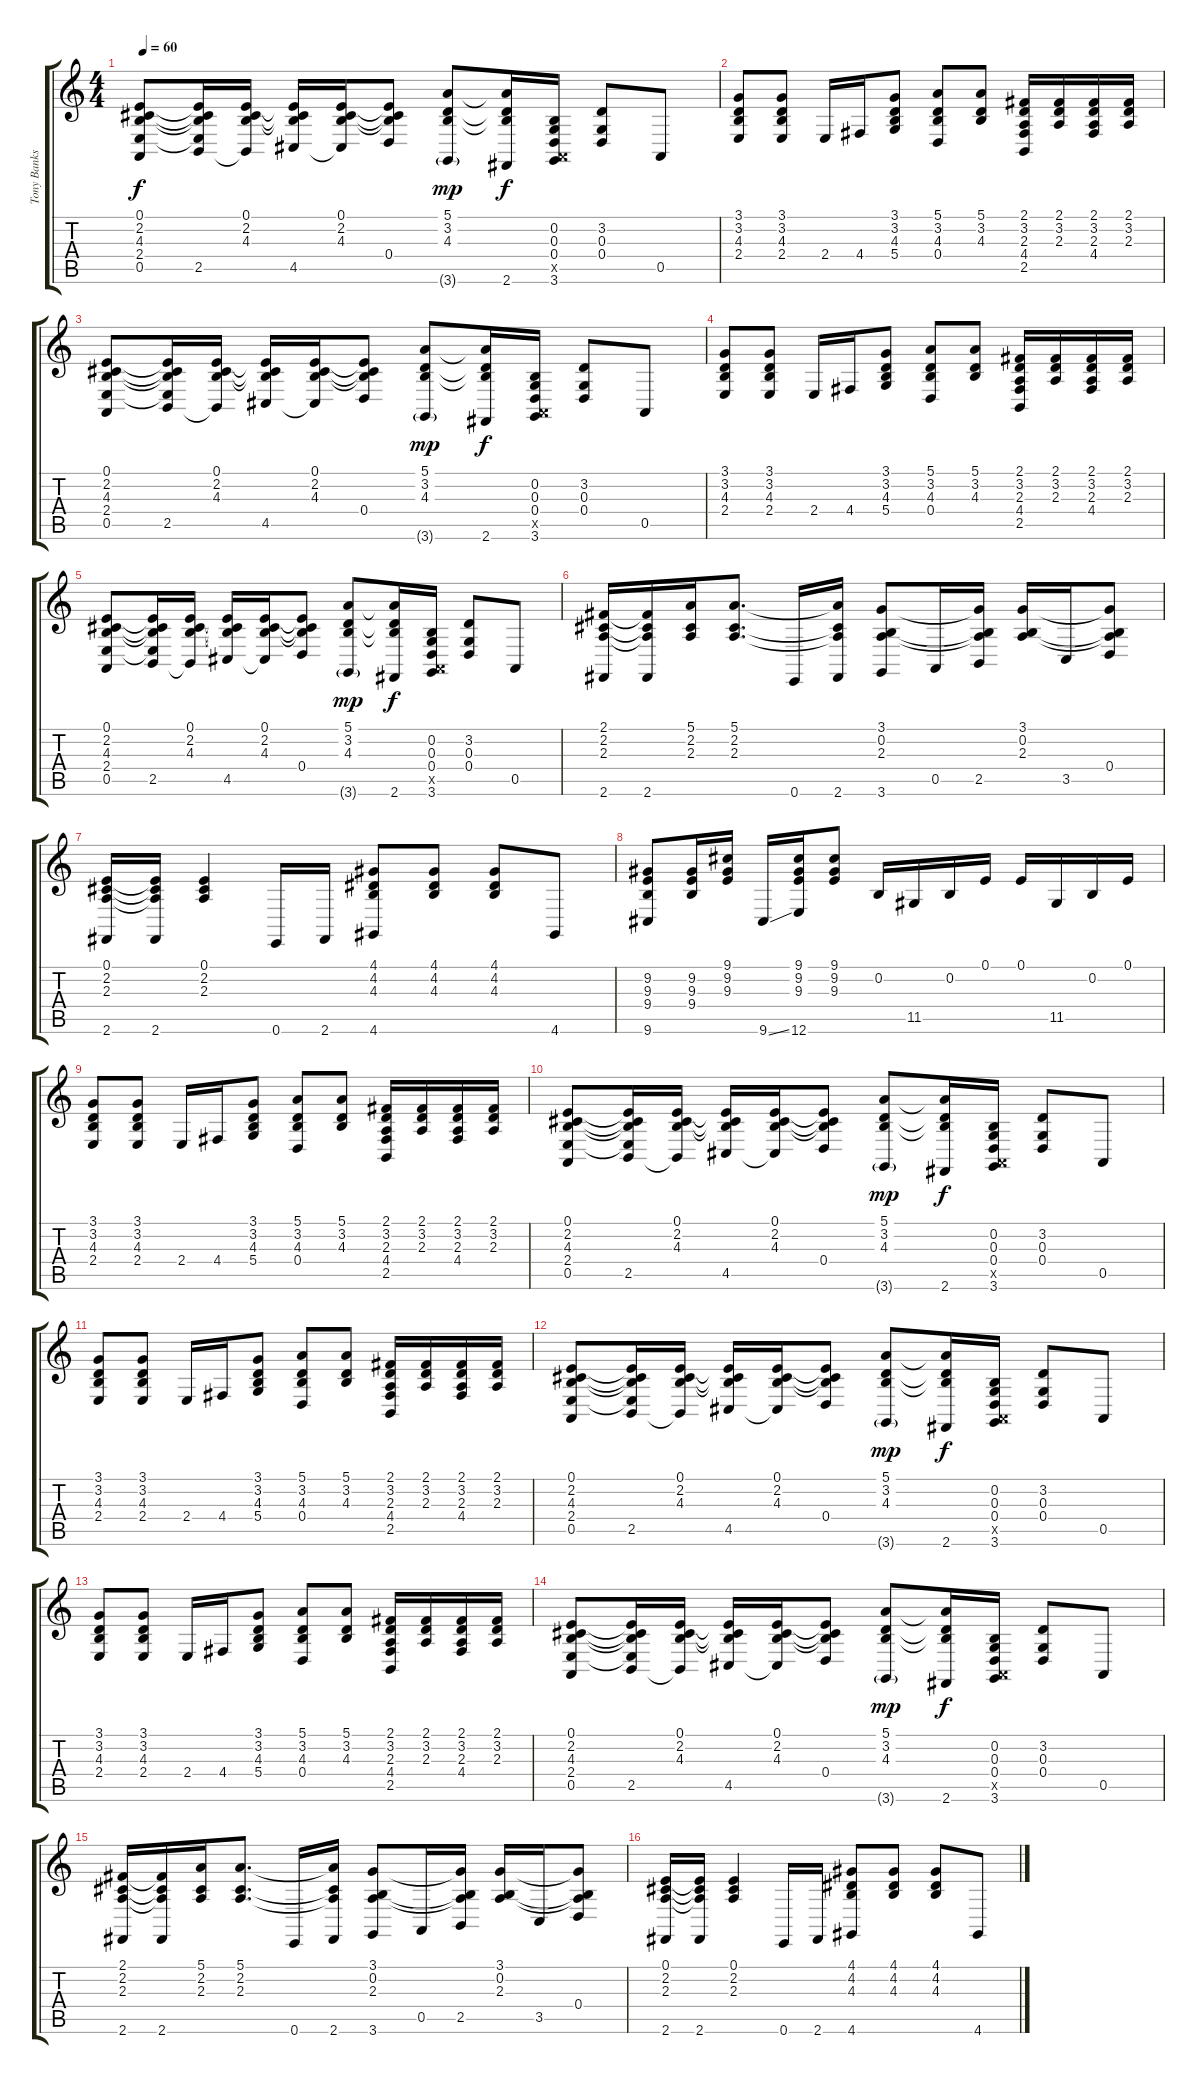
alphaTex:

\track ("Tony Banks (piano)" "Tony Banks") {instrument electricgrandpiano}
\staff {score tabs}
\tuning (E4 B3 G3 D3 A2 E2) {hide}
\ts (4 4)
\tempo 60
\clef g2
\ks c
(0.1 2.2 4.3 2.4 0.5).8{dy f} (0.1{t} 2.2{t} 4.3{t} 2.4{t} 2.5).16 (0.1 2.2 4.3 2.5{t}).16 (0.1{t} 2.2{t} 4.3{t} 4.5).16 (0.1 2.2 4.3 4.5{t}).16 (0.1{t} 2.2{t} 4.3{t} 0.4).8 (5.1 3.2 4.3 3.6{g}).8{dy mp} (5.1{t} 3.2{t} 4.3{t} 2.6).16{dy f} (0.2 0.3 0.4 0.5{x} 3.6).16 (3.2 0.3 0.4).8 0.5.8 |
(3.1 3.2 4.3 2.4).8 (3.1 3.2 4.3 2.4).8 2.4.16 4.4.16 (3.1 3.2 4.3 5.4).8 (5.1 3.2 4.3 0.4).8 (5.1 3.2 4.3).8 (2.1 3.2 2.3 4.4 2.5).16 (2.1 3.2 2.3).16 (2.1 3.2 2.3 4.4).16 (2.1 3.2 2.3).16 |
(0.1 2.2 4.3 2.4 0.5).8 (0.1{t} 2.2{t} 4.3{t} 2.4{t} 2.5).16 (0.1 2.2 4.3 2.5{t}).16 (0.1{t} 2.2{t} 4.3{t} 4.5).16 (0.1 2.2 4.3 4.5{t}).16 (0.1{t} 2.2{t} 4.3{t} 0.4).8 (5.1 3.2 4.3 3.6{g}).8{dy mp} (5.1{t} 3.2{t} 4.3{t} 2.6).16{dy f} (0.2 0.3 0.4 0.5{x} 3.6).16 (3.2 0.3 0.4).8 0.5.8 |
(3.1 3.2 4.3 2.4).8 (3.1 3.2 4.3 2.4).8 2.4.16 4.4.16 (3.1 3.2 4.3 5.4).8 (5.1 3.2 4.3 0.4).8 (5.1 3.2 4.3).8 (2.1 3.2 2.3 4.4 2.5).16 (2.1 3.2 2.3).16 (2.1 3.2 2.3 4.4).16 (2.1 3.2 2.3).16 |
(0.1 2.2 4.3 2.4 0.5).8 (0.1{t} 2.2{t} 4.3{t} 2.4{t} 2.5).16 (0.1 2.2 4.3 2.5{t}).16 (0.1{t} 2.2{t} 4.3{t} 4.5).16 (0.1 2.2 4.3 4.5{t}).16 (0.1{t} 2.2{t} 4.3{t} 0.4).8 (5.1 3.2 4.3 3.6{g}).8{dy mp} (5.1{t} 3.2{t} 4.3{t} 2.6).16{dy f} (0.2 0.3 0.4 0.5{x} 3.6).16 (3.2 0.3 0.4).8 0.5.8 |
(2.1 2.2 2.3 2.6).16 (2.1{t} 2.2{t} 2.3{t} 2.6).16 (5.1 2.2 2.3).16 (5.1 2.2 2.3).8{d} 0.6.16 (5.1{t} 2.2{t} 2.3{t} 2.6).16 (3.1 0.2 2.3 3.6).8 0.5.16 (3.1{t} 0.2{t} 2.3{t} 2.5).16 (3.1 0.2 2.3).16 3.5.16 (3.1{t} 0.2{t} 2.3{t} 0.4).8 |
(0.1 2.2 2.3 2.6).16 (0.1{t} 2.2{t} 2.3{t} 2.6).16 (0.1 2.2 2.3).4 0.6.16 2.6.16 (4.1 4.2 4.3 4.6).8 (4.1 4.2 4.3).8 (4.1 4.2 4.3).8 4.6.8 |
(9.2 9.3 9.4 9.6).8 (9.2 9.3 9.4).16 (9.1 9.2 9.3).16 9.6{ss}.16 (9.1 9.2 9.3 12.6).16 (9.1 9.2 9.3).8 0.2.16 11.5.16 0.2.16 0.1.16 0.1.16 11.5.16 0.2.16 0.1.16 |
(3.1 3.2 4.3 2.4).8 (3.1 3.2 4.3 2.4).8 2.4.16 4.4.16 (3.1 3.2 4.3 5.4).8 (5.1 3.2 4.3 0.4).8 (5.1 3.2 4.3).8 (2.1 3.2 2.3 4.4 2.5).16 (2.1 3.2 2.3).16 (2.1 3.2 2.3 4.4).16 (2.1 3.2 2.3).16 |
(0.1 2.2 4.3 2.4 0.5).8 (0.1{t} 2.2{t} 4.3{t} 2.4{t} 2.5).16 (0.1 2.2 4.3 2.5{t}).16 (0.1{t} 2.2{t} 4.3{t} 4.5).16 (0.1 2.2 4.3 4.5{t}).16 (0.1{t} 2.2{t} 4.3{t} 0.4).8 (5.1 3.2 4.3 3.6{g}).8{dy mp} (5.1{t} 3.2{t} 4.3{t} 2.6).16{dy f} (0.2 0.3 0.4 0.5{x} 3.6).16 (3.2 0.3 0.4).8 0.5.8 |
(3.1 3.2 4.3 2.4).8 (3.1 3.2 4.3 2.4).8 2.4.16 4.4.16 (3.1 3.2 4.3 5.4).8 (5.1 3.2 4.3 0.4).8 (5.1 3.2 4.3).8 (2.1 3.2 2.3 4.4 2.5).16 (2.1 3.2 2.3).16 (2.1 3.2 2.3 4.4).16 (2.1 3.2 2.3).16 |
(0.1 2.2 4.3 2.4 0.5).8 (0.1{t} 2.2{t} 4.3{t} 2.4{t} 2.5).16 (0.1 2.2 4.3 2.5{t}).16 (0.1{t} 2.2{t} 4.3{t} 4.5).16 (0.1 2.2 4.3 4.5{t}).16 (0.1{t} 2.2{t} 4.3{t} 0.4).8 (5.1 3.2 4.3 3.6{g}).8{dy mp} (5.1{t} 3.2{t} 4.3{t} 2.6).16{dy f} (0.2 0.3 0.4 0.5{x} 3.6).16 (3.2 0.3 0.4).8 0.5.8 |
(3.1 3.2 4.3 2.4).8 (3.1 3.2 4.3 2.4).8 2.4.16 4.4.16 (3.1 3.2 4.3 5.4).8 (5.1 3.2 4.3 0.4).8 (5.1 3.2 4.3).8 (2.1 3.2 2.3 4.4 2.5).16 (2.1 3.2 2.3).16 (2.1 3.2 2.3 4.4).16 (2.1 3.2 2.3).16 |
(0.1 2.2 4.3 2.4 0.5).8 (0.1{t} 2.2{t} 4.3{t} 2.4{t} 2.5).16 (0.1 2.2 4.3 2.5{t}).16 (0.1{t} 2.2{t} 4.3{t} 4.5).16 (0.1 2.2 4.3 4.5{t}).16 (0.1{t} 2.2{t} 4.3{t} 0.4).8 (5.1 3.2 4.3 3.6{g}).8{dy mp} (5.1{t} 3.2{t} 4.3{t} 2.6).16{dy f} (0.2 0.3 0.4 0.5{x} 3.6).16 (3.2 0.3 0.4).8 0.5.8 |
(2.1 2.2 2.3 2.6).16 (2.1{t} 2.2{t} 2.3{t} 2.6).16 (5.1 2.2 2.3).16 (5.1 2.2 2.3).8{d} 0.6.16 (5.1{t} 2.2{t} 2.3{t} 2.6).16 (3.1 0.2 2.3 3.6).8 0.5.16 (3.1{t} 0.2{t} 2.3{t} 2.5).16 (3.1 0.2 2.3).16 3.5.16 (3.1{t} 0.2{t} 2.3{t} 0.4).8 |
(0.1 2.2 2.3 2.6).16 (0.1{t} 2.2{t} 2.3{t} 2.6).16 (0.1 2.2 2.3).4 0.6.16 2.6.16 (4.1 4.2 4.3 4.6).8 (4.1 4.2 4.3).8 (4.1 4.2 4.3).8 4.6.8
